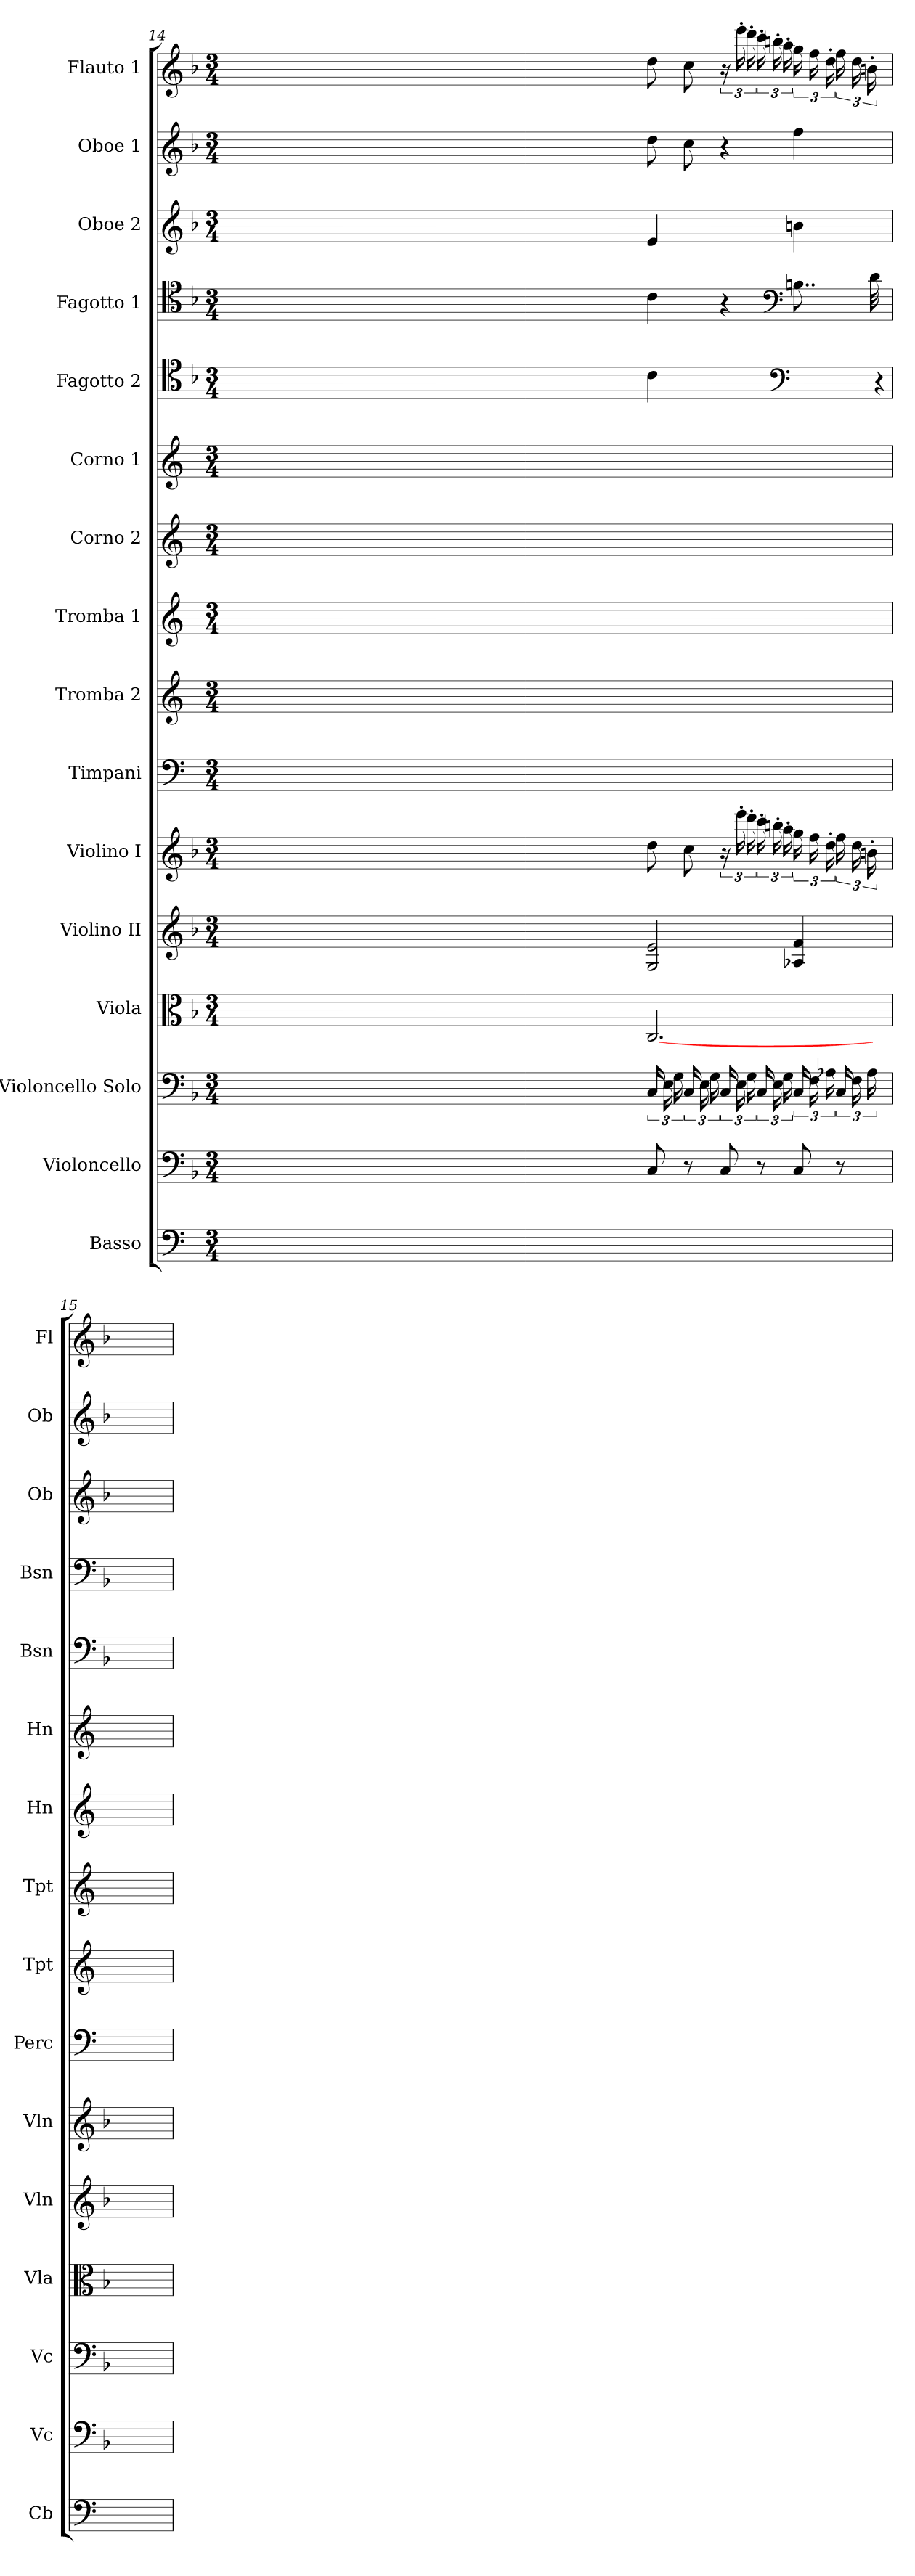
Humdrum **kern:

**kern	**kern	**kern	**kern	**kern	**kern	**kern	**kern	**kern	**kern	**kern	**kern	**kern	**kern	**kern	**kern
*part16	*part15	*part14	*part13	*part12	*part11	*part10	*part9	*part8	*part7	*part6	*part5	*part4	*part3	*part2	*part1
*staff16	*staff15	*staff14	*staff13	*staff12	*staff11	*staff10	*staff9	*staff8	*staff7	*staff6	*staff5	*staff4	*staff3	*staff2	*staff1
*I"Basso	*I"Violoncello	*I"Violoncello Solo	*I"Viola	*I"Violino II	*I"Violino I	*I"Timpani	*I"Tromba 2	*I"Tromba 1	*I"Corno 2	*I"Corno 1	*I"Fagotto 2	*I"Fagotto 1	*I"Oboe 2	*I"Oboe 1	*I"Flauto 1
*I'Cb	*I'Vc	*I'Vc	*I'Vla	*I'Vln	*I'Vln	*I'Perc	*I'Tpt	*I'Tpt	*I'Hn	*I'Hn	*I'Bsn	*I'Bsn	*I'Ob	*I'Ob	*I'Fl
*clefF4	*clefF4	*clefF4	*clefC3	*clefG2	*clefG2	*clefF4	*clefG2	*clefG2	*clefG2	*clefG2	*clefC4	*clefC4	*clefG2	*clefG2	*clefG2
*ITrd7c12	*	*	*	*	*	*	*ITrd1c2	*ITrd1c2	*ITrd4c7	*ITrd4c7	*	*	*	*	*
*	*k[b-]	*k[b-]	*k[b-]	*k[b-]	*k[b-]	*	*	*	*	*	*k[b-]	*k[b-]	*k[b-]	*k[b-]	*k[b-]
*M3/4	*M3/4	*M3/4	*M3/4	*M3/4	*M3/4	*M3/4	*M3/4	*M3/4	*M3/4	*M3/4	*M3/4	*M3/4	*M3/4	*M3/4	*M3/4
=14	=14	=14	=14	=14	=14	=14	=14	=14	=14	=14	=14	=14	=14	=14	=14
2.ryy	2.ryy	2.ryy	2.ryy	2.ryy	2.ryy	2.ryy	2.ryy	2.ryy	2.ryy	2.ryy	2.ryy	2.ryy	2.ryy	2.ryy	2.ryy
4ryy	4ryy	4ryy	4ryy	4ryy	4ryy	4ryy	4ryy	4ryy	4ryy	4ryy	4ryy	4ryy	4ryy	4ryy	4ryy
1ryy	1ryy	1ryy	1ryy	1ryy	1ryy	1ryy	1ryy	1ryy	1ryy	1ryy	1ryy	1ryy	1ryy	1ryy	1ryy
1ryy	1ryy	1ryy	1ryy	1ryy	1ryy	1ryy	1ryy	1ryy	1ryy	1ryy	1ryy	1ryy	1ryy	1ryy	1ryy
1ryy	1ryy	1ryy	1ryy	1ryy	1ryy	1ryy	1ryy	1ryy	1ryy	1ryy	1ryy	1ryy	1ryy	1ryy	1ryy
1ryy	1ryy	1ryy	1ryy	1ryy	1ryy	1ryy	1ryy	1ryy	1ryy	1ryy	1ryy	1ryy	1ryy	1ryy	1ryy
1ryy	1ryy	1ryy	1ryy	1ryy	1ryy	1ryy	1ryy	1ryy	1ryy	1ryy	1ryy	1ryy	1ryy	1ryy	1ryy
1ryy	1ryy	1ryy	1ryy	1ryy	1ryy	1ryy	1ryy	1ryy	1ryy	1ryy	1ryy	1ryy	1ryy	1ryy	1ryy
1ryy	1ryy	1ryy	1ryy	1ryy	1ryy	1ryy	1ryy	1ryy	1ryy	1ryy	1ryy	1ryy	1ryy	1ryy	1ryy
1ryy	1ryy	1ryy	1ryy	1ryy	1ryy	1ryy	1ryy	1ryy	1ryy	1ryy	1ryy	1ryy	1ryy	1ryy	1ryy
1ryy	1ryy	1ryy	1ryy	1ryy	1ryy	1ryy	1ryy	1ryy	1ryy	1ryy	1ryy	1ryy	1ryy	1ryy	1ryy
2.ryy	8C	24C	[2.C	2G 2e	8dd	2.ryy	2.ryy	2.ryy	2.ryy	2.ryy	4c	4c	4e	8dd	8dd
.	.	24E	.	.	.	.	.	.	.	.	.	.	.	.	.
.	.	24G	.	.	.	.	.	.	.	.	.	.	.	.	.
.	8r	24C	.	.	8cc	.	.	.	.	.	.	.	.	8cc	8cc
.	.	24E	.	.	.	.	.	.	.	.	.	.	.	.	.
.	.	24G	.	.	.	.	.	.	.	.	.	.	.	.	.
.	8C	24C	.	.	24r	.	.	.	.	.	4ryy	4r	4ryy	4r	24r
.	.	24E	.	.	24eee'	.	.	.	.	.	.	.	.	.	24eee'
.	.	24G	.	.	24ddd'	.	.	.	.	.	.	.	.	.	24ddd'
.	8r	24C	.	.	24ccc'	.	.	.	.	.	.	.	.	.	24ccc'
.	.	24E	.	.	24bbn'	.	.	.	.	.	.	.	.	.	24bbn'
.	.	24G	.	.	24aa'	.	.	.	.	.	.	.	.	.	24aa'
*	*	*	*	*	*	*	*	*	*	*	*clefF4	*clefF4	*	*	*
.	8C	24C	.	4A-X 4f	24gg	.	.	.	.	.	4ryy	8..Bn	4bn	4ff	24gg
.	.	24F	.	.	24ff	.	.	.	.	.	.	.	.	.	24ff
.	.	24A-X	.	.	24dd'	.	.	.	.	.	.	.	.	.	24dd'
.	8r	24C	.	.	24ff	.	.	.	.	.	.	.	.	.	24ff
.	.	24F	.	.	24dd	.	.	.	.	.	.	.	.	.	24dd
.	.	24A-	.	.	24bn'	.	.	.	.	.	.	.	.	.	24bn'
.	.	.	.	.	.	.	.	.	.	.	.	32d	.	.	.
4ryy	4ryy	4ryy	4ryy	4ryy	4ryy	4ryy	4ryy	4ryy	4ryy	4ryy	4r	4ryy	4ryy	4ryy	4ryy
=15	=15	=15	=15	=15	=15	=15	=15	=15	=15	=15	=15	=15	=15	=15	=15
4ryy	4ryy	4ryy	4ryy	4ryy	4ryy	4ryy	4ryy	4ryy	4ryy	4ryy	4ryy	4ryy	4ryy	4ryy	4ryy
=	=	=	=	=	=	=	=	=	=	=	=	=	=	=	=
*-	*-	*-	*-	*-	*-	*-	*-	*-	*-	*-	*-	*-	*-	*-	*-
